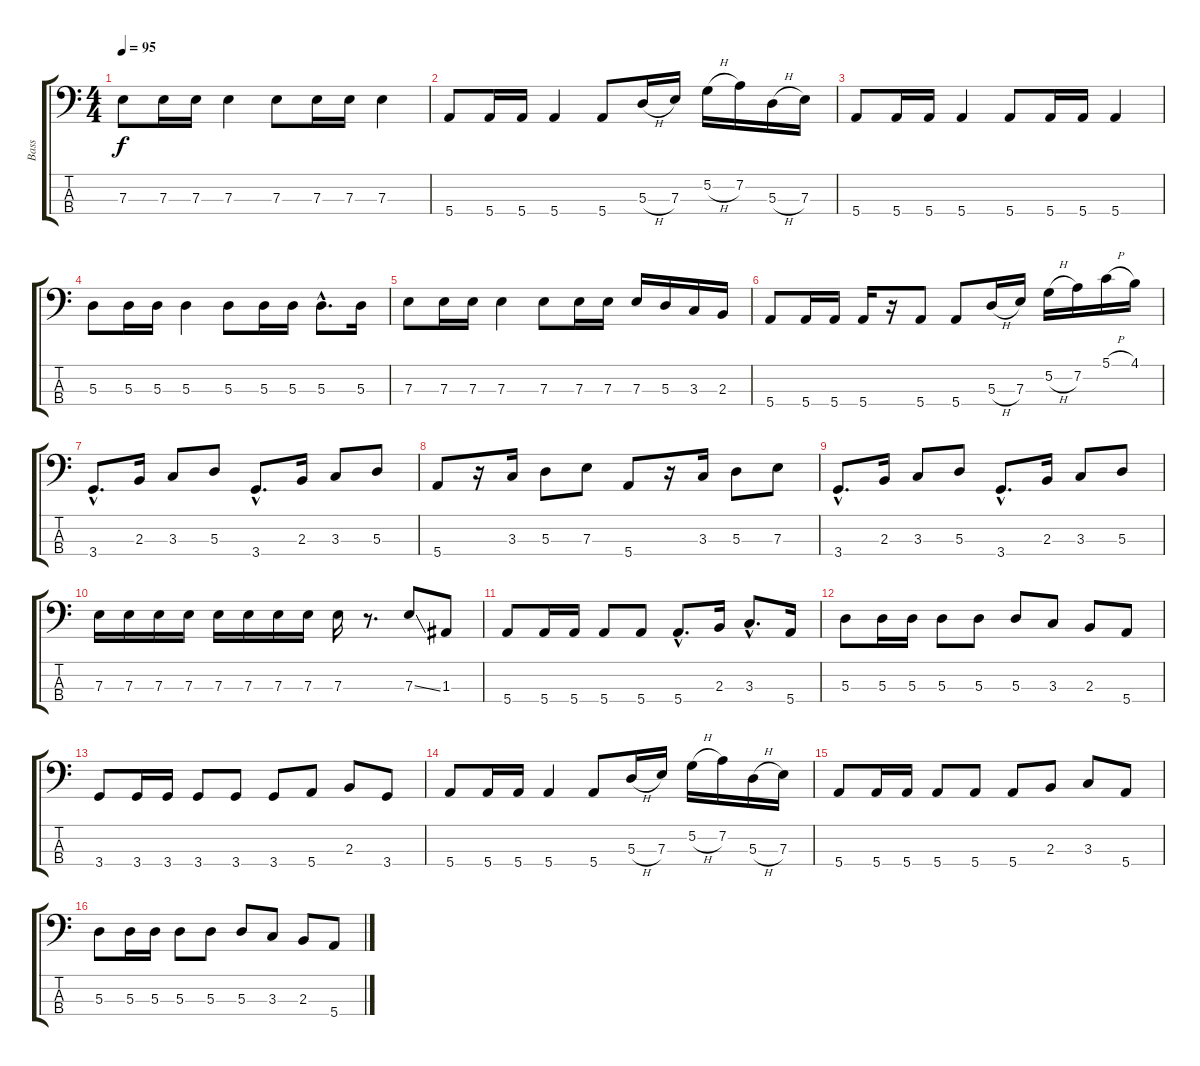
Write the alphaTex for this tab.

\track ("Bass" "Bass") {instrument electricbassfinger}
\staff {score tabs}
\tuning (G2 D2 A1 E1) {hide}
\ts (4 4)
\tempo 95
\clef f4
\ks c
7.3.8{dy f} 7.3.16 7.3.16 7.3.4 7.3.8 7.3.16 7.3.16 7.3.4 |
5.4.8 5.4.16 5.4.16 5.4.4 5.4.8 5.3{h}.16 7.3.16 5.2{h}.16 7.2.16 5.3{h}.16 7.3.16 |
5.4.8 5.4.16 5.4.16 5.4.4 5.4.8 5.4.16 5.4.16 5.4.4 |
5.3.8 5.3.16 5.3.16 5.3.4 5.3.8 5.3.16 5.3.16 5.3{hac}.8{d} 5.3.16 |
7.3.8 7.3.16 7.3.16 7.3.4 7.3.8 7.3.16 7.3.16 7.3.16 5.3.16 3.3.16 2.3.16 |
5.4.8 5.4.16 5.4.16 5.4.16 r.16 5.4.8 5.4.8 5.3{h}.16 7.3.16 5.2{h}.16 7.2.16 5.1{h}.16 4.1.16 |
3.4{hac}.8{d} 2.3.16 3.3.8 5.3.8 3.4{hac}.8{d} 2.3.16 3.3.8 5.3.8 |
5.4.8 r.16 3.3.16 5.3.8 7.3.8 5.4.8 r.16 3.3.16 5.3.8 7.3.8 |
3.4{hac}.8{d} 2.3.16 3.3.8 5.3.8 3.4{hac}.8{d} 2.3.16 3.3.8 5.3.8 |
7.3.16 7.3.16 7.3.16 7.3.16 7.3.16 7.3.16 7.3.16 7.3.16 7.3.16 r.8{d} 7.3{ss}.8 1.3.8 |
5.4.8 5.4.16 5.4.16 5.4.8 5.4.8 5.4{hac}.8{d} 2.3.16 3.3{hac}.8{d} 5.4.16 |
5.3.8 5.3.16 5.3.16 5.3.8 5.3.8 5.3.8 3.3.8 2.3.8 5.4.8 |
3.4.8 3.4.16 3.4.16 3.4.8 3.4.8 3.4.8 5.4.8 2.3.8 3.4.8 |
5.4.8 5.4.16 5.4.16 5.4.4 5.4.8 5.3{h}.16 7.3.16 5.2{h}.16 7.2.16 5.3{h}.16 7.3.16 |
5.4.8 5.4.16 5.4.16 5.4.8 5.4.8 5.4.8 2.3.8 3.3.8 5.4.8 |
5.3.8 5.3.16 5.3.16 5.3.8 5.3.8 5.3.8 3.3.8 2.3.8 5.4.8
